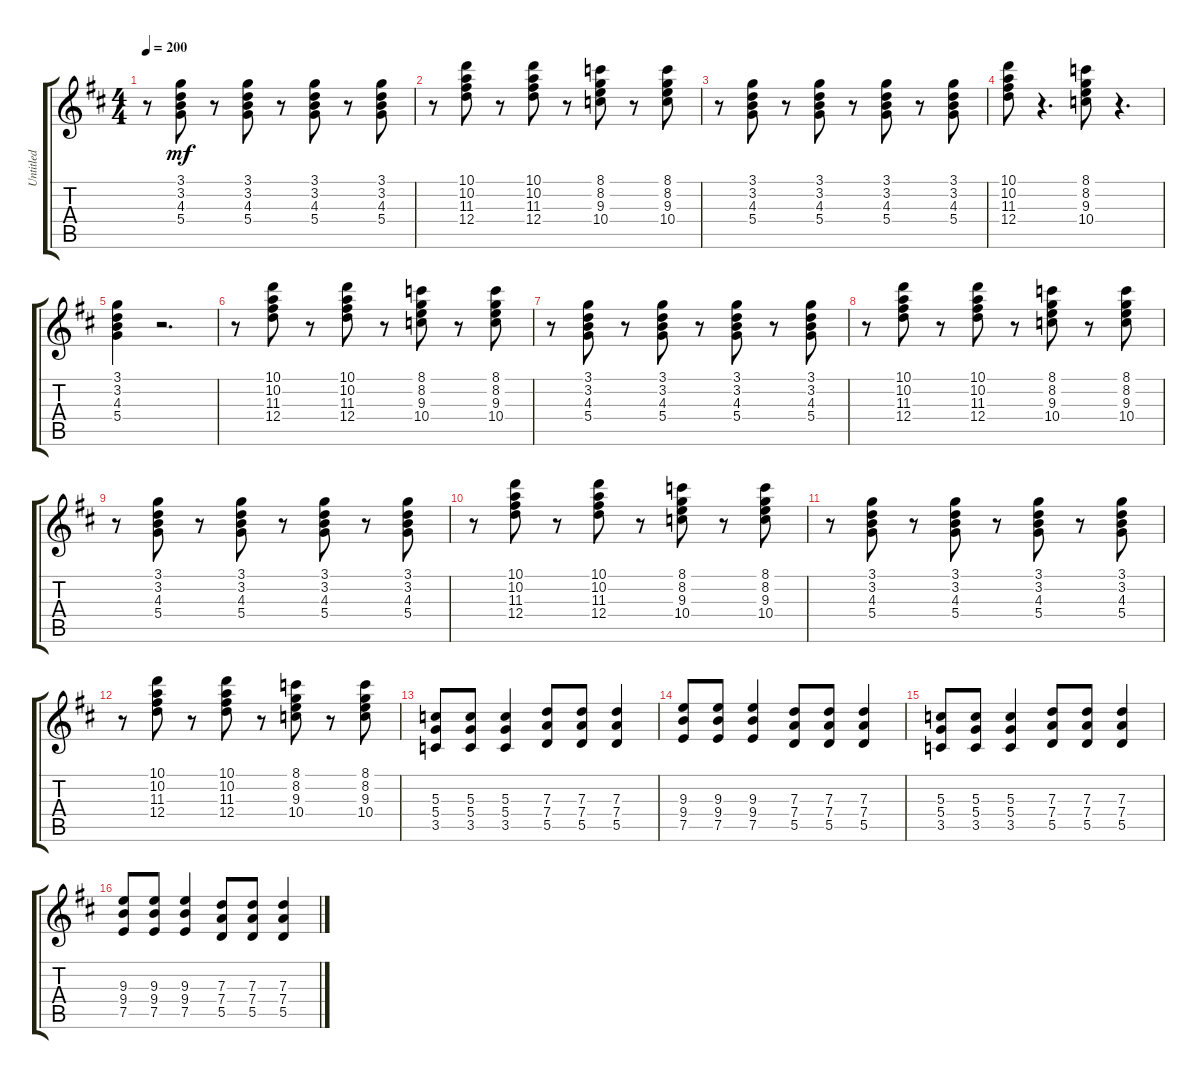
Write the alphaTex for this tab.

\track ("Untitled" "Untitled") {instrument overdrivenguitar}
\staff {score tabs}
\tuning (E4 B3 G3 D3 A2 D2) {hide}
\ts (4 4)
\tempo 200
\clef g2
\ks d
r.8{dy mf} (3.1 3.2 4.3 5.4).8 r.8 (3.1 3.2 4.3 5.4).8 r.8 (3.1 3.2 4.3 5.4).8 r.8 (3.1 3.2 4.3 5.4).8 |
r.8 (10.1 10.2 11.3 12.4).8 r.8 (10.1 10.2 11.3 12.4).8 r.8 (8.1 8.2 9.3 10.4).8 r.8 (8.1 8.2 9.3 10.4).8 |
r.8 (3.1 3.2 4.3 5.4).8 r.8 (3.1 3.2 4.3 5.4).8 r.8 (3.1 3.2 4.3 5.4).8 r.8 (3.1 3.2 4.3 5.4).8 |
(10.1 10.2 11.3 12.4).8 r.4{d} (8.1 8.2 9.3 10.4).8 r.4{d} |
(3.1 3.2 4.3 5.4).4 r.2{d} |
r.8 (10.1 10.2 11.3 12.4).8 r.8 (10.1 10.2 11.3 12.4).8 r.8 (8.1 8.2 9.3 10.4).8 r.8 (8.1 8.2 9.3 10.4).8 |
r.8 (3.1 3.2 4.3 5.4).8 r.8 (3.1 3.2 4.3 5.4).8 r.8 (3.1 3.2 4.3 5.4).8 r.8 (3.1 3.2 4.3 5.4).8 |
r.8 (10.1 10.2 11.3 12.4).8 r.8 (10.1 10.2 11.3 12.4).8 r.8 (8.1 8.2 9.3 10.4).8 r.8 (8.1 8.2 9.3 10.4).8 |
r.8 (3.1 3.2 4.3 5.4).8 r.8 (3.1 3.2 4.3 5.4).8 r.8 (3.1 3.2 4.3 5.4).8 r.8 (3.1 3.2 4.3 5.4).8 |
r.8 (10.1 10.2 11.3 12.4).8 r.8 (10.1 10.2 11.3 12.4).8 r.8 (8.1 8.2 9.3 10.4).8 r.8 (8.1 8.2 9.3 10.4).8 |
r.8 (3.1 3.2 4.3 5.4).8 r.8 (3.1 3.2 4.3 5.4).8 r.8 (3.1 3.2 4.3 5.4).8 r.8 (3.1 3.2 4.3 5.4).8 |
r.8 (10.1 10.2 11.3 12.4).8 r.8 (10.1 10.2 11.3 12.4).8 r.8 (8.1 8.2 9.3 10.4).8 r.8 (8.1 8.2 9.3 10.4).8 |
(5.3 5.4 3.5).8 (5.3 5.4 3.5).8 (5.3 5.4 3.5).4 (7.3 7.4 5.5).8 (7.3 7.4 5.5).8 (7.3 7.4 5.5).4 |
(9.3 9.4 7.5).8 (9.3 9.4 7.5).8 (9.3 9.4 7.5).4 (7.3 7.4 5.5).8 (7.3 7.4 5.5).8 (7.3 7.4 5.5).4 |
(5.3 5.4 3.5).8 (5.3 5.4 3.5).8 (5.3 5.4 3.5).4 (7.3 7.4 5.5).8 (7.3 7.4 5.5).8 (7.3 7.4 5.5).4 |
(9.3 9.4 7.5).8 (9.3 9.4 7.5).8 (9.3 9.4 7.5).4 (7.3 7.4 5.5).8 (7.3 7.4 5.5).8 (7.3 7.4 5.5).4
